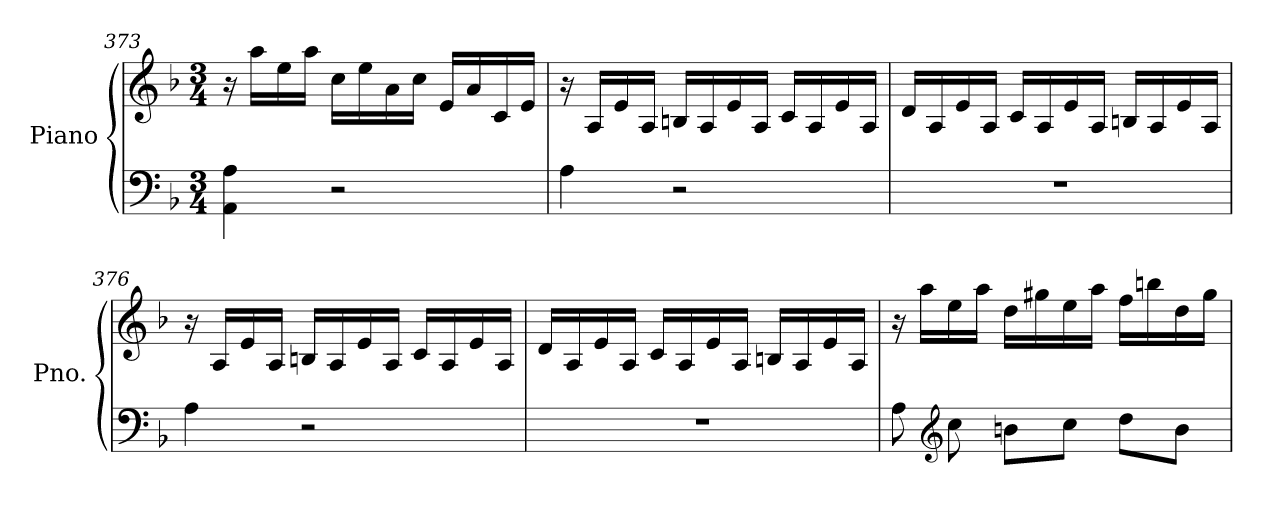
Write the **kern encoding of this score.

**kern	**kern
*part1	*part1
*staff2	*staff1
*I"Piano	*
*I'Pno.	*
*clefF4	*clefG2
*k[b-]	*k[b-]
*M3/4	*M3/4
=373	=373
4AA\ 4A\	16r
.	16aa\LL
.	16ee\
.	16aa\JJ
2r	16cc\LL
.	16ee\
.	16a\
.	16cc\JJ
.	16e/LL
.	16a/
.	16c/
.	16e/JJ
=374	=374
4A\	16r
.	16A/LL
.	16e/
.	16A/JJ
2r	16Bn/LL
.	16A/
.	16e/
.	16A/JJ
.	16c/LL
.	16A/
.	16e/
.	16A/JJ
=375	=375
2.r	16d/LL
.	16A/
.	16e/
.	16A/JJ
.	16c/LL
.	16A/
.	16e/
.	16A/JJ
.	16Bn/LL
.	16A/
.	16e/
.	16A/JJ
=376	=376
4A\	16r
.	16A/LL
.	16e/
.	16A/JJ
2r	16Bn/LL
.	16A/
.	16e/
.	16A/JJ
.	16c/LL
.	16A/
.	16e/
.	16A/JJ
=377	=377
2.r	16d/LL
.	16A/
.	16e/
.	16A/JJ
.	16c/LL
.	16A/
.	16e/
.	16A/JJ
.	16Bn/LL
.	16A/
.	16e/
.	16A/JJ
=378	=378
8A\	16r
.	16aa\LL
*clefG2	*
8cc\	16ee\
.	16aa\JJ
8bn\L	16dd\LL
.	16gg#X\
8cc\J	16ee\
.	16aa\JJ
8dd\L	16ff\LL
.	16bbn\
8b\J	16dd\
.	16gg#\JJ
=	=
*-	*-
